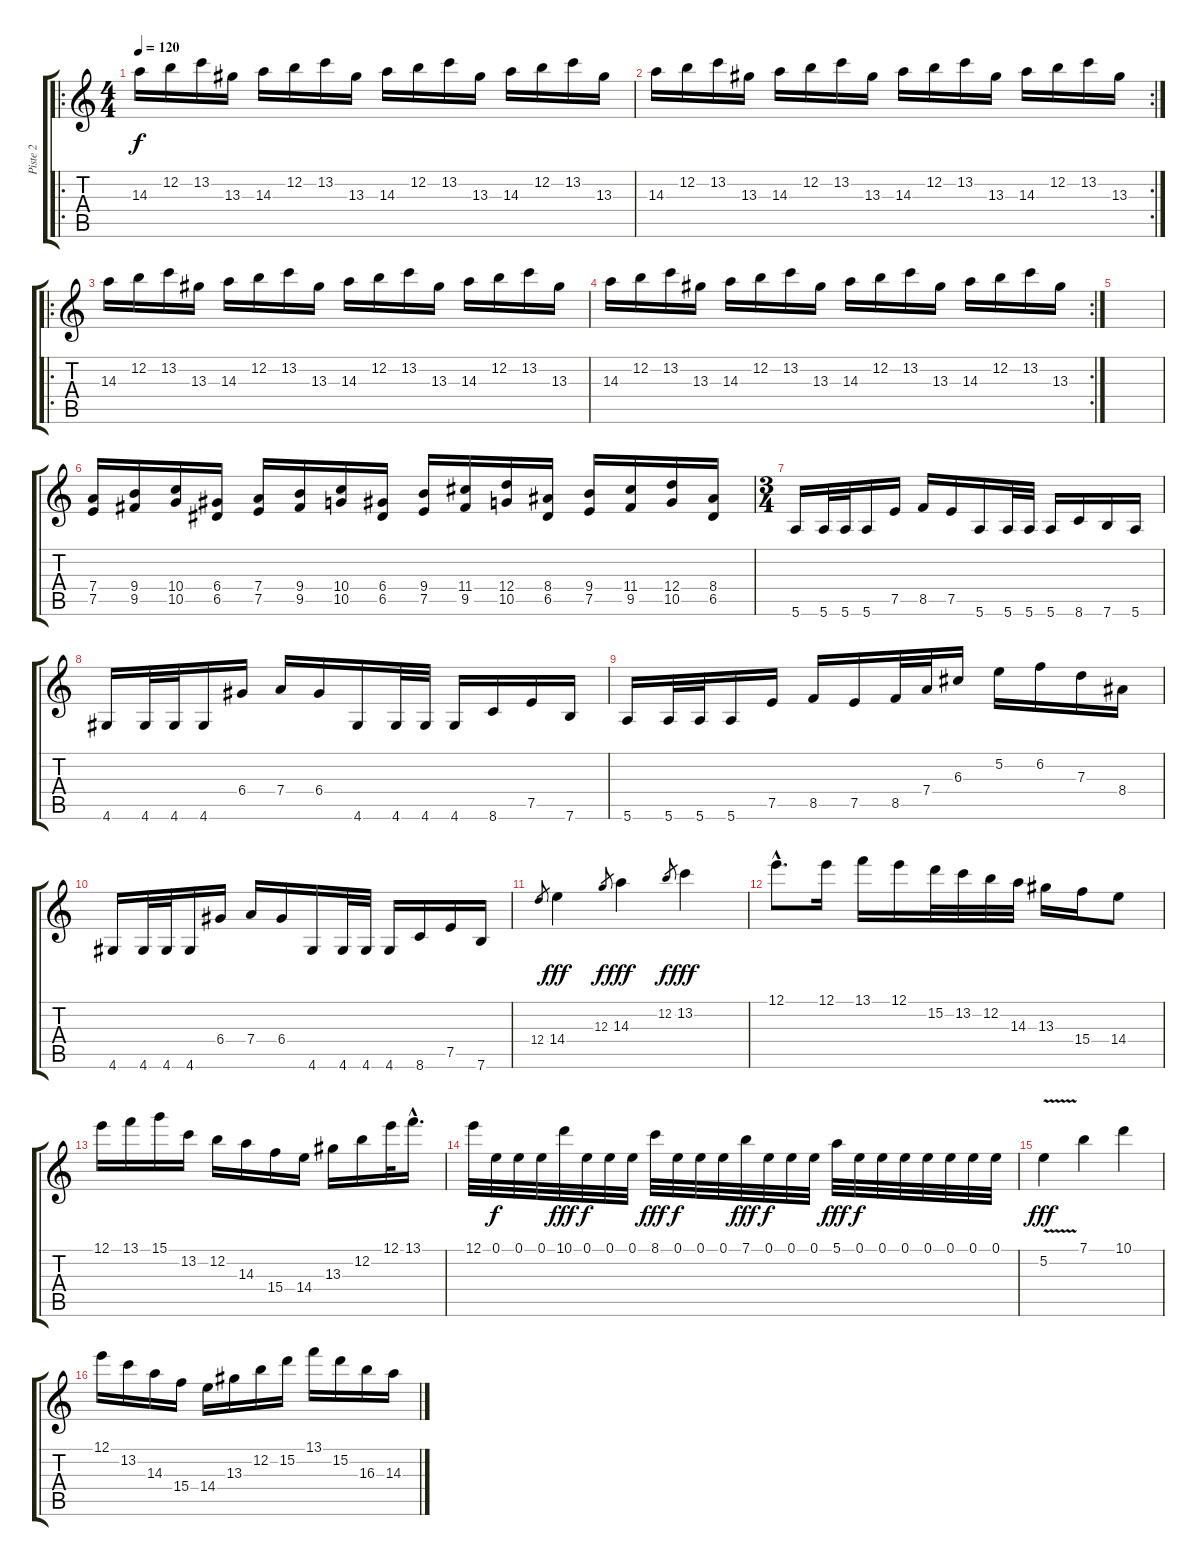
\track ("Piste 2" "Piste 2") {instrument distortionguitar}
\staff {score tabs}
\tuning (E4 B3 G3 D3 A2 E2) {hide}
\ro
\ts (4 4)
\tempo 120
\clef g2
\ks c
14.3.16{dy f} 12.2.16 13.2.16 13.3.16 14.3.16 12.2.16 13.2.16 13.3.16 14.3.16 12.2.16 13.2.16 13.3.16 14.3.16 12.2.16 13.2.16 13.3.16 |
\rc 2
14.3.16 12.2.16 13.2.16 13.3.16 14.3.16 12.2.16 13.2.16 13.3.16 14.3.16 12.2.16 13.2.16 13.3.16 14.3.16 12.2.16 13.2.16 13.3.16 |
\ro
14.3.16 12.2.16 13.2.16 13.3.16 14.3.16 12.2.16 13.2.16 13.3.16 14.3.16 12.2.16 13.2.16 13.3.16 14.3.16 12.2.16 13.2.16 13.3.16 |
\rc 2
14.3.16 12.2.16 13.2.16 13.3.16 14.3.16 12.2.16 13.2.16 13.3.16 14.3.16 12.2.16 13.2.16 13.3.16 14.3.16 12.2.16 13.2.16 13.3.16 |
|
(7.4 7.5).16 (9.4 9.5).16 (10.4 10.5).16 (6.4 6.5).16 (7.4 7.5).16 (9.4 9.5).16 (10.4 10.5).16 (6.4 6.5).16 (9.4 7.5).16 (11.4 9.5).16 (12.4 10.5).16 (8.4 6.5).16 (9.4 7.5).16 (11.4 9.5).16 (12.4 10.5).16 (8.4 6.5).16 |
\ts (3 4)
5.6.16 5.6.32 5.6.32 5.6.16 7.5.16 8.5.16 7.5.16 5.6.16 5.6.32 5.6.32 5.6.16 8.6.16 7.6.16 5.6.16 |
4.6.16 4.6.32 4.6.32 4.6.16 6.4.16 7.4.16 6.4.16 4.6.16 4.6.32 4.6.32 4.6.16 8.6.16 7.5.16 7.6.16 |
5.6.16 5.6.32 5.6.32 5.6.16 7.5.16 8.5.16 7.5.16 8.5.32 7.4.32 6.3.16 5.2.16 6.2.16 7.3.16 8.4.16 |
4.6.16 4.6.32 4.6.32 4.6.16 6.4.16 7.4.16 6.4.16 4.6.16 4.6.32 4.6.32 4.6.16 8.6.16 7.5.16 7.6.16 |
12.4.8{gr} 14.4.4{dy fff} 12.3.8{gr dy f} 14.3.4{dy fff} 12.2.8{gr dy f} 13.2.4{dy fff} |
12.1{hac}.8{d} 12.1.16 13.1.16 12.1.16 15.2.32 13.2.32 12.2.32 14.3.32 13.3.16 15.4.16 14.4.8 |
12.1.16 13.1.16 15.1.16 13.2.16 12.2.16 14.3.16 15.4.16 14.4.16 13.3.16 12.2.16 12.1.32 13.1{hac}.16{d} |
12.1.32 0.1.32{dy f} 0.1.32 0.1.32 10.1.32{dy fff} 0.1.32{dy f} 0.1.32 0.1.32 8.1.32{dy fff} 0.1.32{dy f} 0.1.32 0.1.32 7.1.32{dy fff} 0.1.32{dy f} 0.1.32 0.1.32 5.1.32{dy fff} 0.1.32{dy f} 0.1.32 0.1.32 0.1.32 0.1.32 0.1.32 0.1.32 |
5.2{v}.4{dy fff} 7.1.4 10.1.4 |
12.1.16 13.2.16 14.3.16 15.4.16 14.4.16 13.3.16 12.2.16 15.2.16 13.1.16 15.2.16 16.3.16 14.3.16
